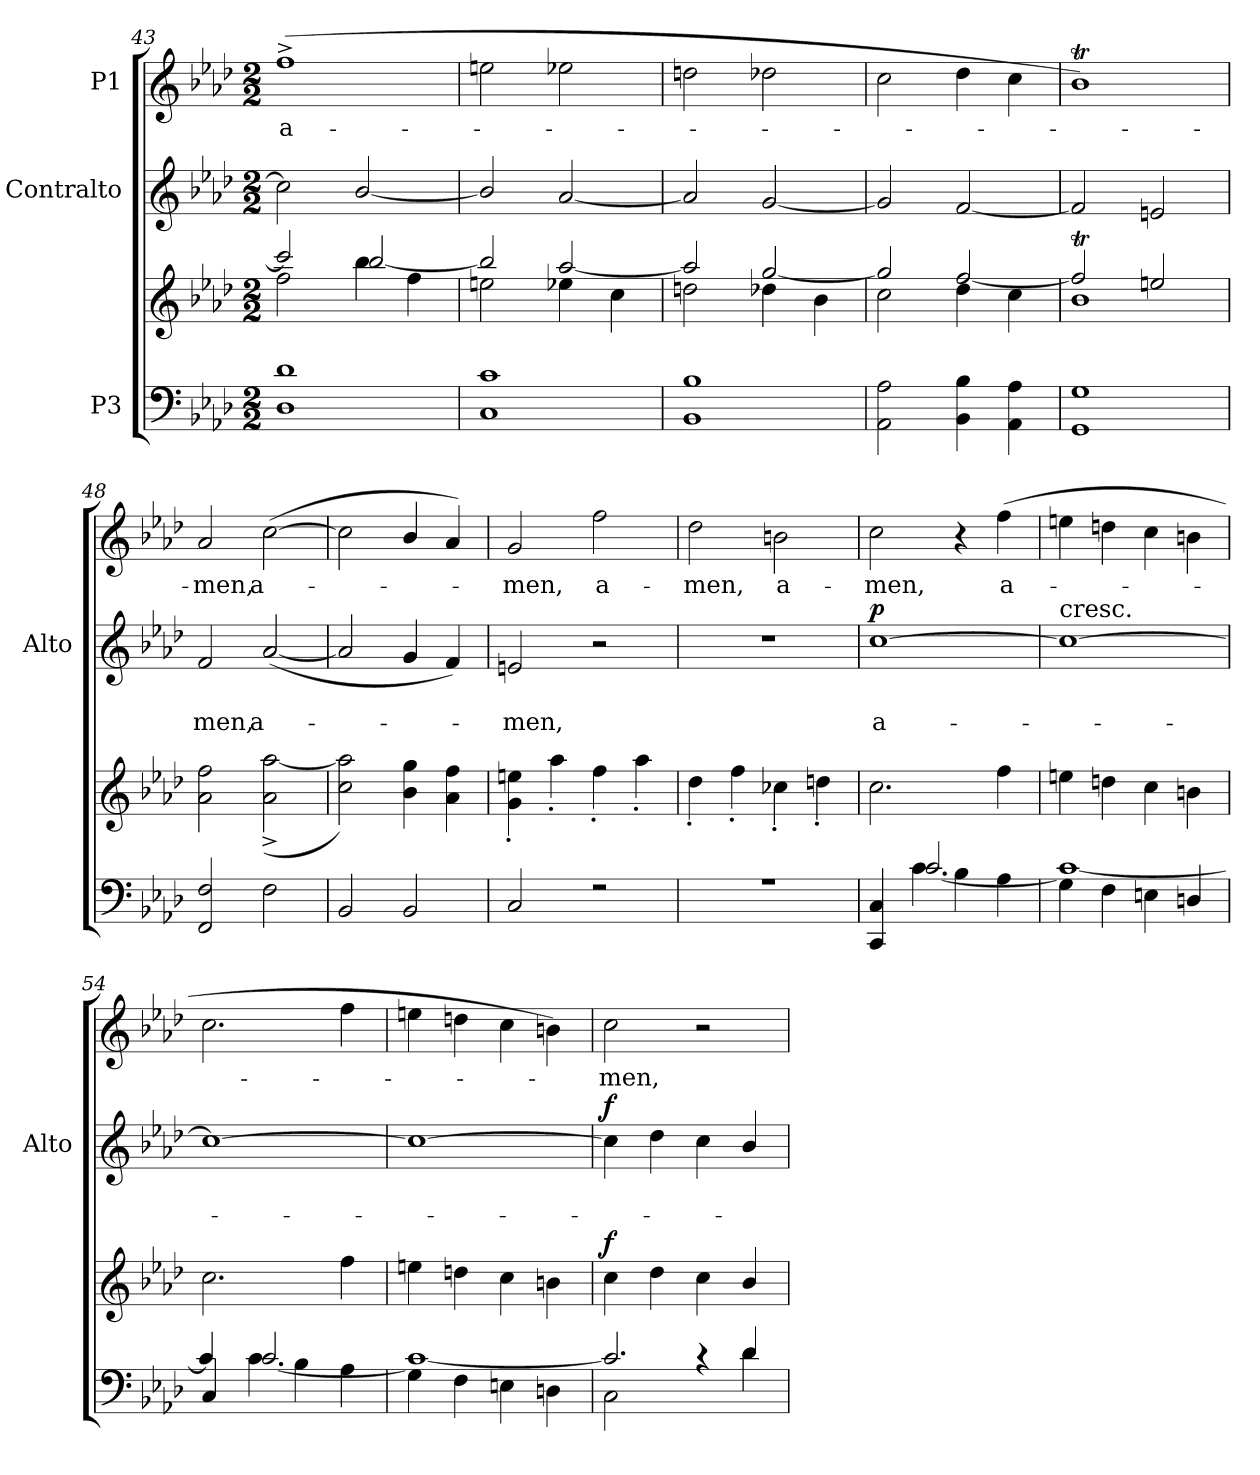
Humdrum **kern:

**kern	**kern	**dynam	**kern	**text	**text	**dynam	**kern	**text
*part3	*part3	*part3	*part2	*part2	*part2	*part2	*part1	*part1
*staff4	*staff3	*staff3/4	*staff2	*staff2	*staff2	*staff2	*staff1	*staff1
*I"P3	*	*	*I"Contralto	*	*	*	*I"P1	*
*	*	*	*I'Alto	*	*	*	*	*
*clefF4	*clefG2	*	*clefG2	*	*	*	*clefG2	*
*k[b-e-a-d-]	*k[b-e-a-d-]	*	*k[b-e-a-d-]	*	*	*	*k[b-e-a-d-]	*
*A-:	*A-:	*	*A-:	*	*	*	*A-:	*
*M2/2	*M2/2	*	*M2/2	*	*	*	*M2/2	*
=43	=43	=43	=43	=43	=43	=43	=43	=43
*^	*^	*	*	*	*	*	*	*
!	!	!	!	!	!	!	!	!	!	!LO:LY:b
1D- 1d-	1ryy	2ff\	2ccc/]	.	2cc\]	.	.	.	(>1ff^>	a-
.	.	4bb-\	[>2bb-/	.	[<2b-/	.	.	.	.	.
.	.	4ff\	.	.	.	.	.	.	.	.
=44	=44	=44	=44	=44	=44	=44	=44	=44	=44	=44
1C 1c	1ryy	2een\	2bb-/]	.	2b-/]	.	.	.	2een\	.
.	.	4ee-X\	[>2aa-/	.	[<2a-/	.	.	.	2ee-X\	.
.	.	4cc\	.	.	.	.	.	.	.	.
=45	=45	=45	=45	=45	=45	=45	=45	=45	=45	=45
1BB- 1B-	1ryy	2ddn\	2aa-/]	.	2a-/]	.	.	.	2ddn\	.
.	.	4dd-X\	[>2gg/	.	[<2g/	.	.	.	2dd-X\	.
.	.	4b-\	.	.	.	.	.	.	.	.
=46	=46	=46	=46	=46	=46	=46	=46	=46	=46	=46
2AA-\ 2A-\	1ryy	2cc\	2gg/]	.	2g/]	.	.	.	2cc\	.
4BB-\ 4B-\	.	4dd-\	[>2ff/	.	[<2f/	.	.	.	4dd-\	.
4AA-\ 4A-\	.	4cc\	.	.	.	.	.	.	4cc\	.
=47	=47	=47	=47	=47	=47	=47	=47	=47	=47	=47
1GG 1G	1ryy	1b-T	2ff/]	.	2f/]	.	.	.	1b-T)	.
.	.	.	2een/	.	2en/	.	.	.	.	.
=48	=48	=48	=48	=48	=48	=48	=48	=48	=48	=48
!	!	!	!	!	!	!	!LO:LY:b	!	!	!LO:LY:b
2FF/ 2F/	1ryy	1ryy	2a-\ 2ff\	.	2f/	.	-men,	.	2a-/	-men,
!	!	!	!	!	!	!	!LO:LY:b	!	!	!LO:LY:b
2F\	.	.	(<2a-\^> [>2aa-\^>	.	(<[<2a-/	.	a-	.	(>[>2cc\	a-
=49	=49	=49	=49	=49	=49	=49	=49	=49	=49	=49
2BB-/	1ryy	1ryy	2cc\ 2aa-\])	.	2a-/]	.	.	.	2cc\]	.
2BB-/	.	.	4b-\ 4gg\	.	4g/	.	.	.	4b-/	.
.	.	.	4a-\ 4ff\	.	4f/)	.	.	.	4a-/)	.
!!LO:LB:g=z
=50	=50	=50	=50	=50	=50	=50	=50	=50	=50	=50
!	!	!	!	!	!	!	!LO:LY:b	!	!	!LO:LY:b
2C/	1ryy	1ryy	4g\'> 4een\'>	.	2en/	.	-men,	.	2g/	-men,
.	.	.	4aa-'>\	.	.	.	.	.	.	.
!	!	!	!	!	!	!	!	!	!	!LO:LY:b
2r	.	.	4ff'>\	.	2r	.	.	.	2ff\	a-
.	.	.	4aa-'>\	.	.	.	.	.	.	.
=51	=51	=51	=51	=51	=51	=51	=51	=51	=51	=51
!	!	!	!	!	!	!	!	!	!	!LO:LY:b
1r	1ryy	1ryy	4dd-'>\	.	1r	.	.	.	2dd-\	-men,
.	.	.	4ff'>\	.	.	.	.	.	.	.
!	!	!	!	!	!	!	!	!	!	!LO:LY:b
.	.	.	4cc-X'>\	.	.	.	.	.	2bn\	a-
.	.	.	4ddn'>\	.	.	.	.	.	.	.
=52	=52	=52	=52	=52	=52	=52	=52	=52	=52	=52
!	!	!	!	!	!	!	!LO:LY:b	!LO:DY:a	!	!LO:LY:b
4CC/ 4C/	4ryy	1ryy	2.cc\	.	[>1cc	.	a-	p	2cc\	-men,
4c\	[>2.c/	.	.	.	.	.	.	.	.	.
4B-\	.	.	.	.	.	.	.	.	4r	.
!	!	!	!	!	!	!	!	!	!	!LO:LY:b
4A-\	.	.	4ff\	.	.	.	.	.	(>4ff\	a-
=53	=53	=53	=53	=53	=53	=53	=53	=53	=53	=53
!	!	!	!	!	!LO:TX:a:t=cresc.	!	!	!	!	!
4G\	1c_	1ryy	4een\	.	1cc_	.	.	.	4een\	.
4F\	.	.	4ddn\	.	.	.	.	.	4ddn\	.
4En\	.	.	4cc\	.	.	.	.	.	4cc\	.
4Dn/	.	.	4bn\	.	.	.	.	.	4bn\	.
=54	=54	=54	=54	=54	=54	=54	=54	=54	=54	=54
4C/	4c/]	1ryy	2.cc\	.	1cc_	.	.	.	2.cc\	.
4c\	[>2.c/	.	.	.	.	.	.	.	.	.
4B-\	.	.	.	.	.	.	.	.	.	.
4A-\	.	.	4ff\	.	.	.	.	.	4ff\	.
=55	=55	=55	=55	=55	=55	=55	=55	=55	=55	=55
4G\	1c_	1ryy	4een\	.	1cc_	.	.	.	4een\	.
4F\	.	.	4ddn\	.	.	.	.	.	4ddn\	.
4En\	.	.	4cc\	.	.	.	.	.	4cc\	.
4Dn\	.	.	4bn\	.	.	.	.	.	4bn\)	.
=56	=56	=56	=56	=56	=56	=56	=56	=56	=56	=56
!	!	!	!	!LO:DY:a	!	!	!	!LO:DY:a	!	!LO:LY:b
2C\	2.c/]	1ryy	4cc\	f	4cc\]	.	.	f	2cc\	-men,
.	.	.	4dd-\	.	4dd-\	.	.	.	.	.
4rc	.	.	4cc\	.	4cc\	.	.	.	2r	.
4d-\	4d-/	.	4b-/	.	4b-/	.	.	.	.	.
*v	*v	*	*	*	*	*	*	*	*	*
*	*v	*v	*	*	*	*	*	*	*
=	=	=	=	=	=	=	=	=
*-	*-	*-	*-	*-	*-	*-	*-	*-
